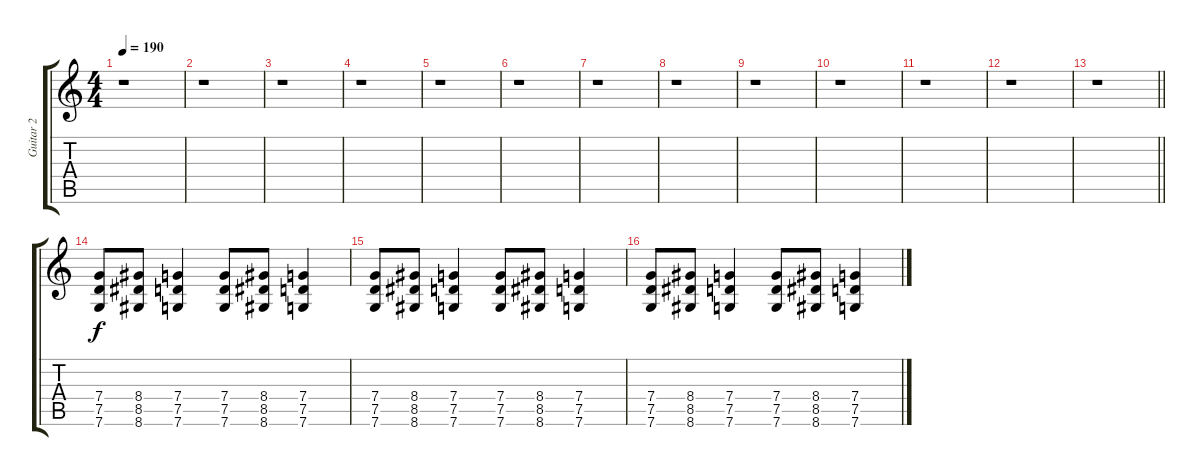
\track ("Guitar 2" "Guitar 2") {instrument distortionguitar}
\staff {score tabs}
\tuning (D4 A3 F3 C3 G2 C2) {hide}
\ts (4 4)
\tempo 190
\clef g2
\ks c
r.1{dy f} |
r.1 |
r.1 |
r.1 |
r.1 |
r.1 |
r.1 |
r.1 |
r.1 |
r.1 |
r.1 |
r.1 |
\barLineRight lightlight
r.1 |
\section ("" "")
(7.4 7.5 7.6).8{instrument distortionguitar} (8.4 8.5 8.6).8 (7.4 7.5 7.6).4 (7.4 7.5 7.6).8 (8.4 8.5 8.6).8 (7.4 7.5 7.6).4 |
(7.4 7.5 7.6).8 (8.4 8.5 8.6).8 (7.4 7.5 7.6).4 (7.4 7.5 7.6).8 (8.4 8.5 8.6).8 (7.4 7.5 7.6).4 |
(7.4 7.5 7.6).8 (8.4 8.5 8.6).8 (7.4 7.5 7.6).4 (7.4 7.5 7.6).8 (8.4 8.5 8.6).8 (7.4 7.5 7.6).4
